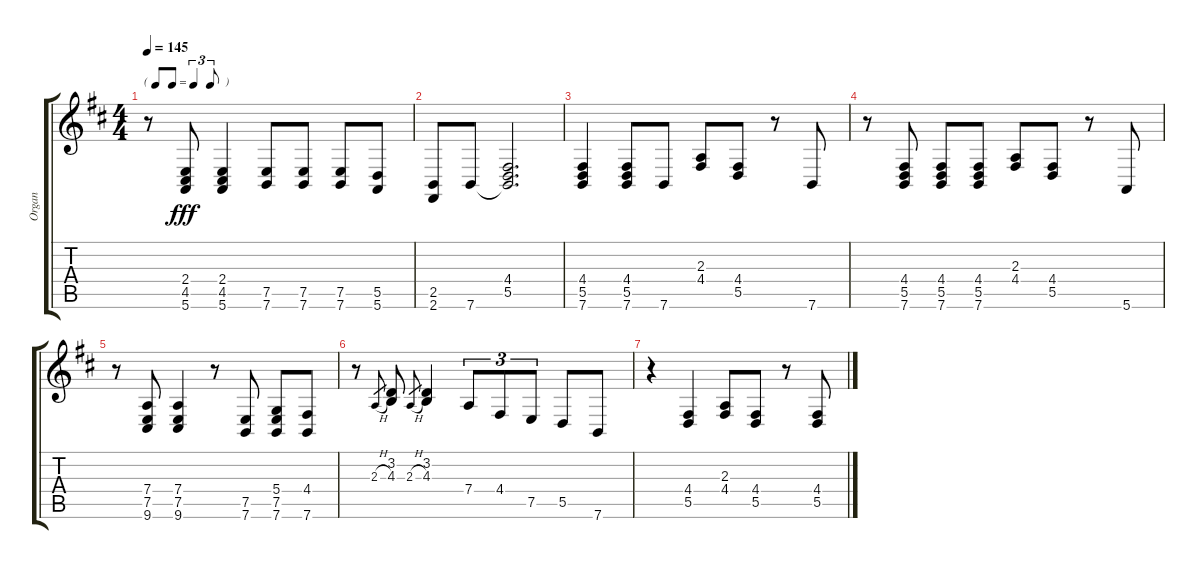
\track ("Organ" "Organ") {instrument drawbarorgan}
\staff {score tabs}
\tuning (E4 B3 G3 D3 A2 E2) {hide}
\ts (4 4)
\tf triplet8th
\tempo 145
\clef g2
\ks d
r.8{dy fff} (2.4 4.5 5.6).8 (2.4 4.5 5.6).4 (7.5 7.6).8 (7.5 7.6).8 (7.5 7.6).8 (5.5 5.6).8 |
(2.5 2.6).8 7.6.8 (4.4 5.5 7.6{t}).2{d} |
(4.4 5.5 7.6).4 (4.4 5.5 7.6).8 7.6.8 (2.3 4.4).8 (4.4 5.5).8 r.8 7.6.8 |
r.8 (4.4 5.5 7.6).8 (4.4 5.5 7.6).8 (4.4 5.5 7.6).8 (2.3 4.4).8 (4.4 5.5).8 r.8 5.6.8 |
r.8 (7.4 7.5 9.6).8 (7.4 7.5 9.6).4 r.8 (7.5 7.6).8 (5.4 7.5 7.6).8 (4.4 7.6).8 |
r.8 2.3{h}.8{gr} (3.2 4.3).8 2.3{h}.8{gr} (3.2 4.3).4 7.4.8{tu (3 2)} 4.4.8{tu (3 2)} 7.5.8{tu (3 2)} 5.5.8 7.6.8 |
r.4 (4.4 5.5).4 (2.3 4.4).8 (4.4 5.5).8 r.8 (4.4 5.5).8
